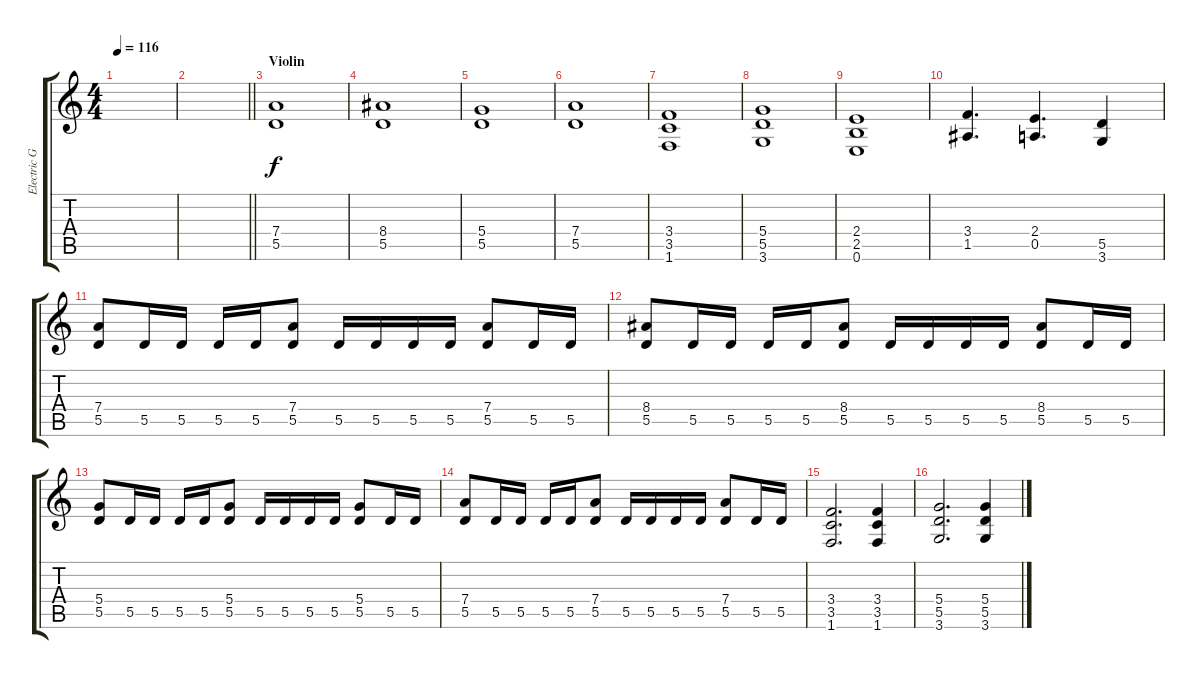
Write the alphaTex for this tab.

\track ("Electric Guitar" "Electric G") {instrument distortionguitar}
\staff {score tabs}
\tuning (E4 B3 G3 D3 A2 E2) {hide}
\ts (4 4)
\tempo 116
\clef g2
\ks c
|
\barLineRight lightlight
|
\section ("" "Violin")
(7.4 5.5).1{volume 5 balance 16 instrument distortionguitar} |
(8.4 5.5).1 |
(5.4 5.5).1 |
(7.4 5.5).1 |
(3.4 3.5 1.6).1 |
(5.4 5.5 3.6).1 |
(2.4 2.5 0.6).1 |
(3.4 1.5).4{d} (2.4 0.5).4{d} (5.5 3.6).4 |
(7.4 5.5).8 5.5.16 5.5.16 5.5.16 5.5.16 (7.4 5.5).8 5.5.16 5.5.16 5.5.16 5.5.16 (7.4 5.5).8 5.5.16 5.5.16 |
(8.4 5.5).8 5.5.16 5.5.16 5.5.16 5.5.16 (8.4 5.5).8 5.5.16 5.5.16 5.5.16 5.5.16 (8.4 5.5).8 5.5.16 5.5.16 |
(5.4 5.5).8 5.5.16 5.5.16 5.5.16 5.5.16 (5.4 5.5).8 5.5.16 5.5.16 5.5.16 5.5.16 (5.4 5.5).8 5.5.16 5.5.16 |
(7.4 5.5).8 5.5.16 5.5.16 5.5.16 5.5.16 (7.4 5.5).8 5.5.16 5.5.16 5.5.16 5.5.16 (7.4 5.5).8 5.5.16 5.5.16 |
(3.4 3.5 1.6).2{d} (3.4 3.5 1.6).4 |
(5.4 5.5 3.6).2{d} (5.4 5.5 3.6).4
